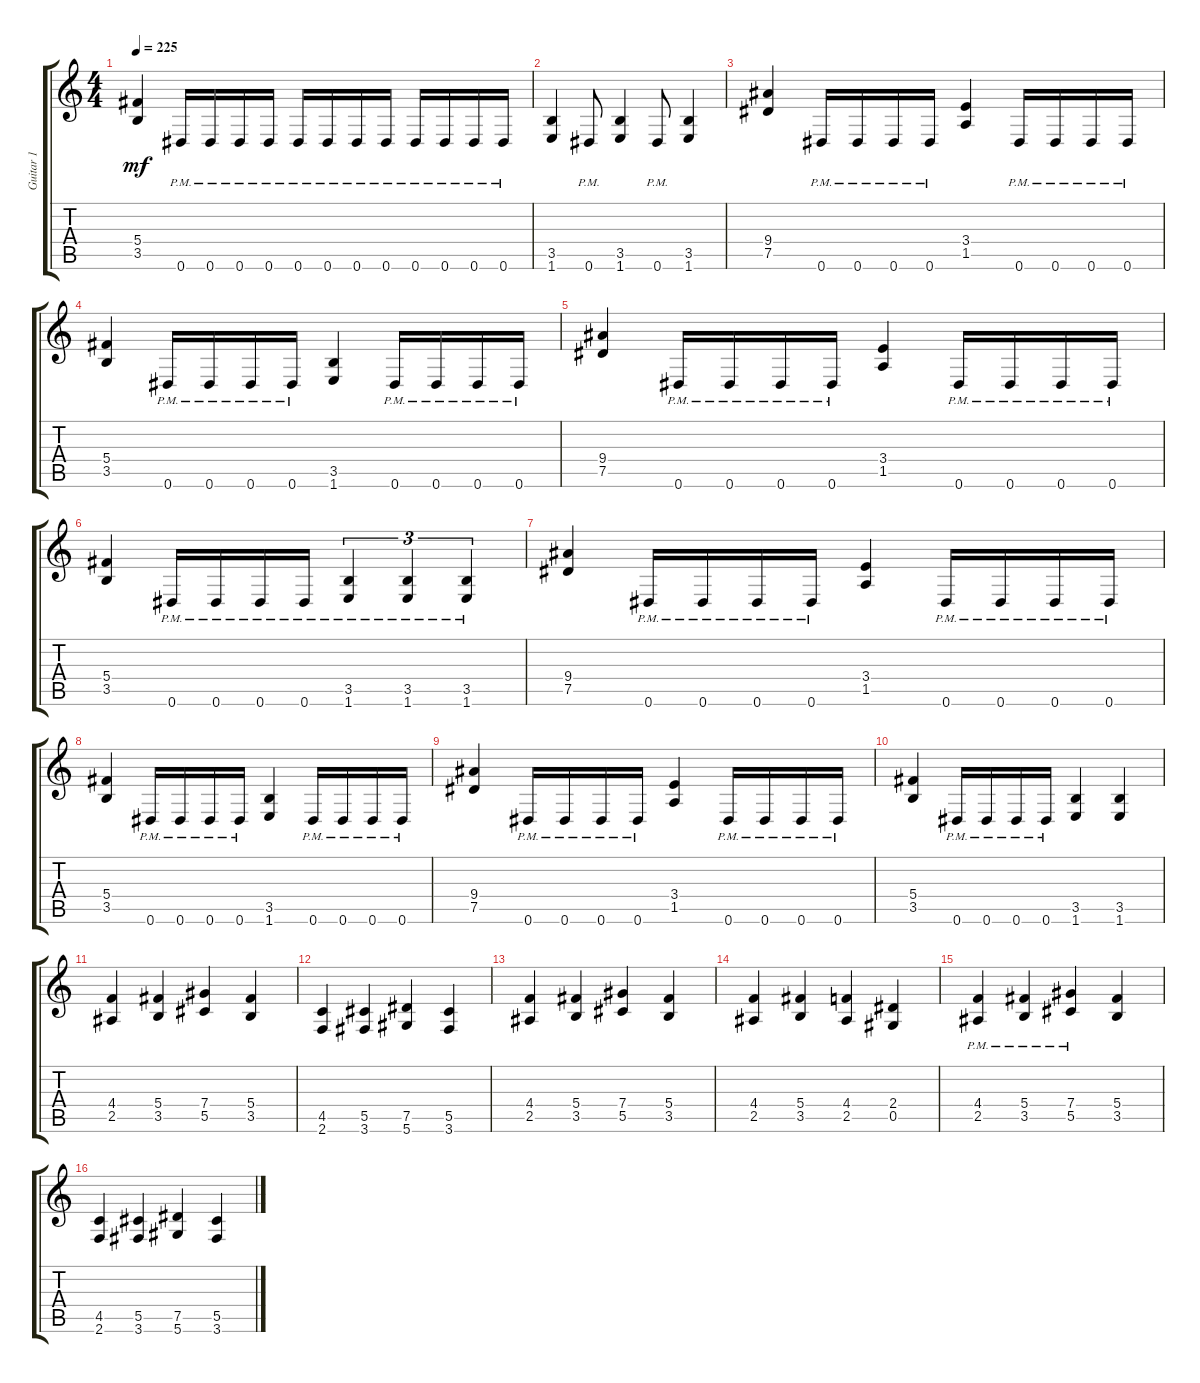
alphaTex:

\track ("Guitar 1" "Guitar 1") {instrument distortionguitar}
\staff {score tabs}
\tuning (Eb4 Bb3 Gb3 Db3 Ab2 Eb2) {hide}
\ts (4 4)
\tempo 225
\clef g2
\ks c
(5.4 3.5).4{dy mf} 0.6{pm}.16 0.6{pm}.16 0.6{pm}.16 0.6{pm}.16 0.6{pm}.16 0.6{pm}.16 0.6{pm}.16 0.6{pm}.16 0.6{pm}.16 0.6{pm}.16 0.6{pm}.16 0.6{pm}.16 |
(3.5 1.6).4 0.6{pm}.8 (3.5 1.6).4 0.6{pm}.8 (3.5 1.6).4 |
(9.4 7.5).4 0.6{pm}.16 0.6{pm}.16 0.6{pm}.16 0.6{pm}.16 (3.4 1.5).4 0.6{pm}.16 0.6{pm}.16 0.6{pm}.16 0.6{pm}.16 |
(5.4 3.5).4 0.6{pm}.16 0.6{pm}.16 0.6{pm}.16 0.6{pm}.16 (3.5 1.6).4 0.6{pm}.16 0.6{pm}.16 0.6{pm}.16 0.6{pm}.16 |
(9.4 7.5).4 0.6{pm}.16 0.6{pm}.16 0.6{pm}.16 0.6{pm}.16 (3.4 1.5).4 0.6{pm}.16 0.6{pm}.16 0.6{pm}.16 0.6{pm}.16 |
(5.4 3.5).4 0.6{pm}.16 0.6{pm}.16 0.6{pm}.16 0.6{pm}.16 (3.5{pm} 1.6{pm}).4{tu (3 2)} (3.5{pm} 1.6{pm}).4{tu (3 2)} (3.5{pm} 1.6{pm}).4{tu (3 2)} |
(9.4 7.5).4 0.6{pm}.16 0.6{pm}.16 0.6{pm}.16 0.6{pm}.16 (3.4 1.5).4 0.6{pm}.16 0.6{pm}.16 0.6{pm}.16 0.6{pm}.16 |
(5.4 3.5).4 0.6{pm}.16 0.6{pm}.16 0.6{pm}.16 0.6{pm}.16 (3.5 1.6).4 0.6{pm}.16 0.6{pm}.16 0.6{pm}.16 0.6{pm}.16 |
(9.4 7.5).4 0.6{pm}.16 0.6{pm}.16 0.6{pm}.16 0.6{pm}.16 (3.4 1.5).4 0.6{pm}.16 0.6{pm}.16 0.6{pm}.16 0.6{pm}.16 |
(5.4 3.5).4 0.6{pm}.16 0.6{pm}.16 0.6{pm}.16 0.6{pm}.16 (3.5 1.6).4 (3.5 1.6).4 |
(4.4 2.5).4 (5.4 3.5).4 (7.4 5.5).4 (5.4 3.5).4 |
(4.5 2.6).4 (5.5 3.6).4 (7.5 5.6).4 (5.5 3.6).4 |
(4.4 2.5).4 (5.4 3.5).4 (7.4 5.5).4 (5.4 3.5).4 |
(4.4 2.5).4 (5.4 3.5).4 (4.4 2.5).4 (2.4 0.5).4 |
(4.4{pm} 2.5{pm}).4 (5.4{pm} 3.5{pm}).4 (7.4{pm} 5.5{pm}).4 (5.4 3.5).4 |
(4.5 2.6).4 (5.5 3.6).4 (7.5 5.6).4 (5.5 3.6).4
